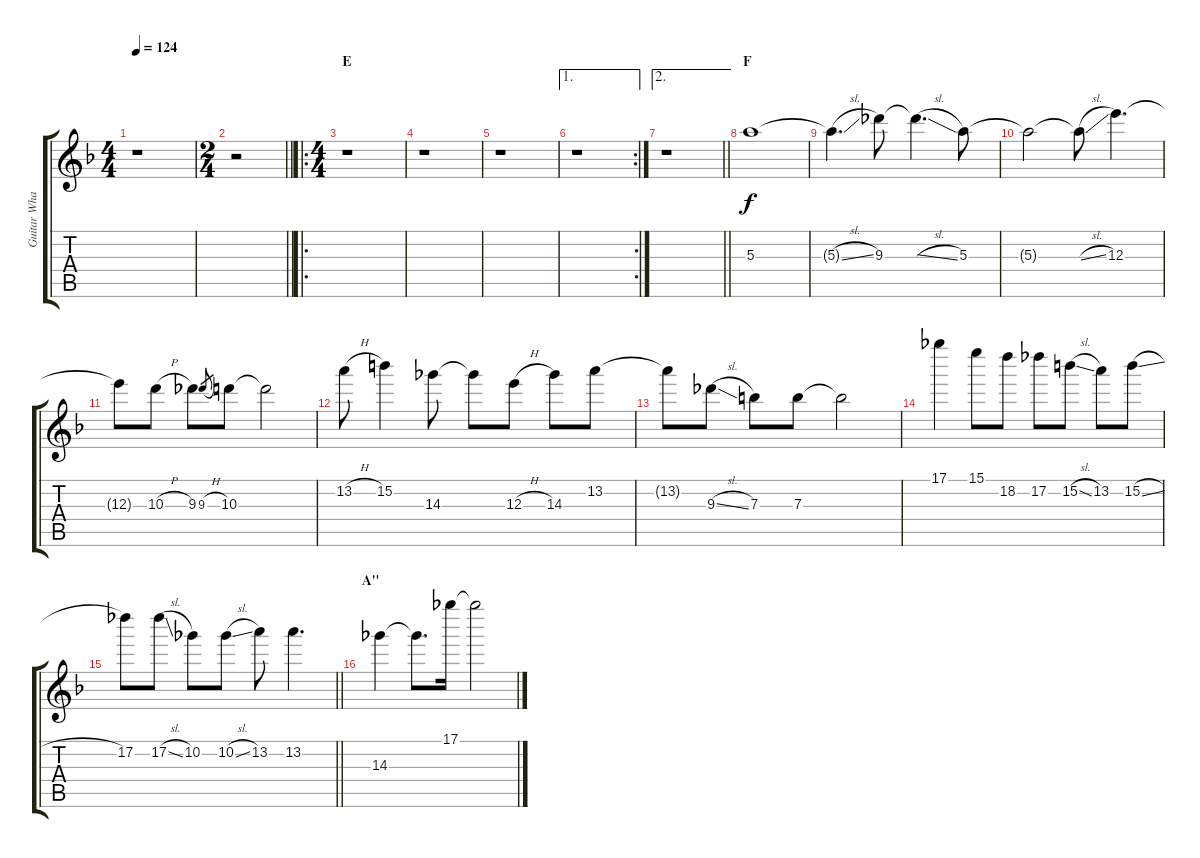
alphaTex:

\track ("Guitar Whammy (1 oct. up)" "Guitar Wha") {instrument distortionguitar}
\staff {score tabs}
\tuning (Db5 Ab4 E4 B3 Gb3 B2) {hide}
\ts (4 4)
\tempo 124
\clef g2
\ks f
r.1{dy f} |
\ts (2 4)
\barLineRight lightlight
r.2 |
\ro
\ts (4 4)
\section ("" "E")
r.1 |
r.1 |
r.1 |
\ae 1
\rc 2
r.1 |
\ae 2
\barLineRight lightlight
r.1 |
\section ("" "F")
5.3.1 |
5.3{sl t}.4{d} 9.3.8 9.3{sl t}.4{d} 5.3.8 |
5.3{t}.2 5.3{sl t}.8 12.3.4{d} |
12.3{t}.8 10.3{h}.8 9.3.8 9.3{h}.8{gr} 10.3.8 10.3{t}.2 |
13.2{h}.8 15.2.4 14.3.8 14.3{t}.8 12.3{h}.8 14.3.8 13.2.8 |
13.2{t}.8 9.3{sl}.8 7.3.8 7.3.8 7.3{t}.2 |
17.1.4 15.1.8 18.2.8 17.2.8 15.2{sl}.8 13.2.8 15.2{sl}.8 |
\barLineRight lightlight
17.2.8 17.2{sl}.8 10.2.8 10.2{sl}.8 13.2.8 13.2.4{d} |
\section ("" "A''")
14.3.4{volume 14} 14.3{t}.8{d} 17.1.16 17.1{t}.2
